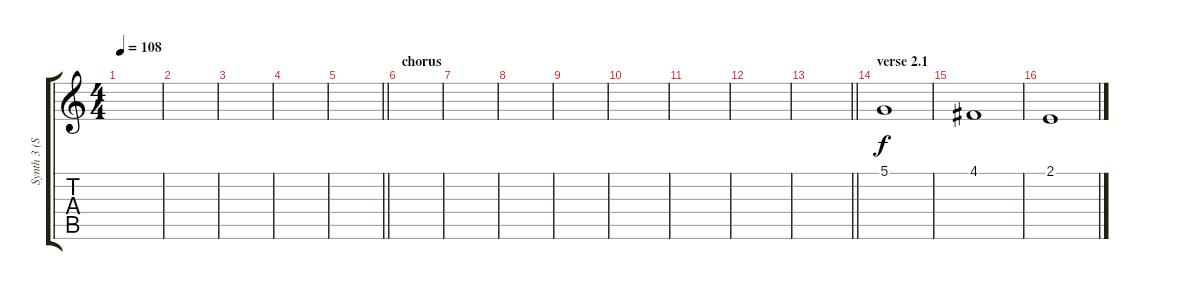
\track ("Synth 3 (Semple)" "Synth 3 (S") {instrument musicbox}
\staff {score tabs}
\tuning (D4 A3 F3 C3 G2 C2) {hide}
\ts (4 4)
\tempo 108
\clef g2
\ks c
|
|
|
|
\barLineRight lightlight
|
\section ("" "chorus")
|
|
|
|
|
|
|
\barLineRight lightlight
|
\section ("" "verse 2.1")
5.1.1{instrument musicbox} |
4.1.1 |
2.1.1
